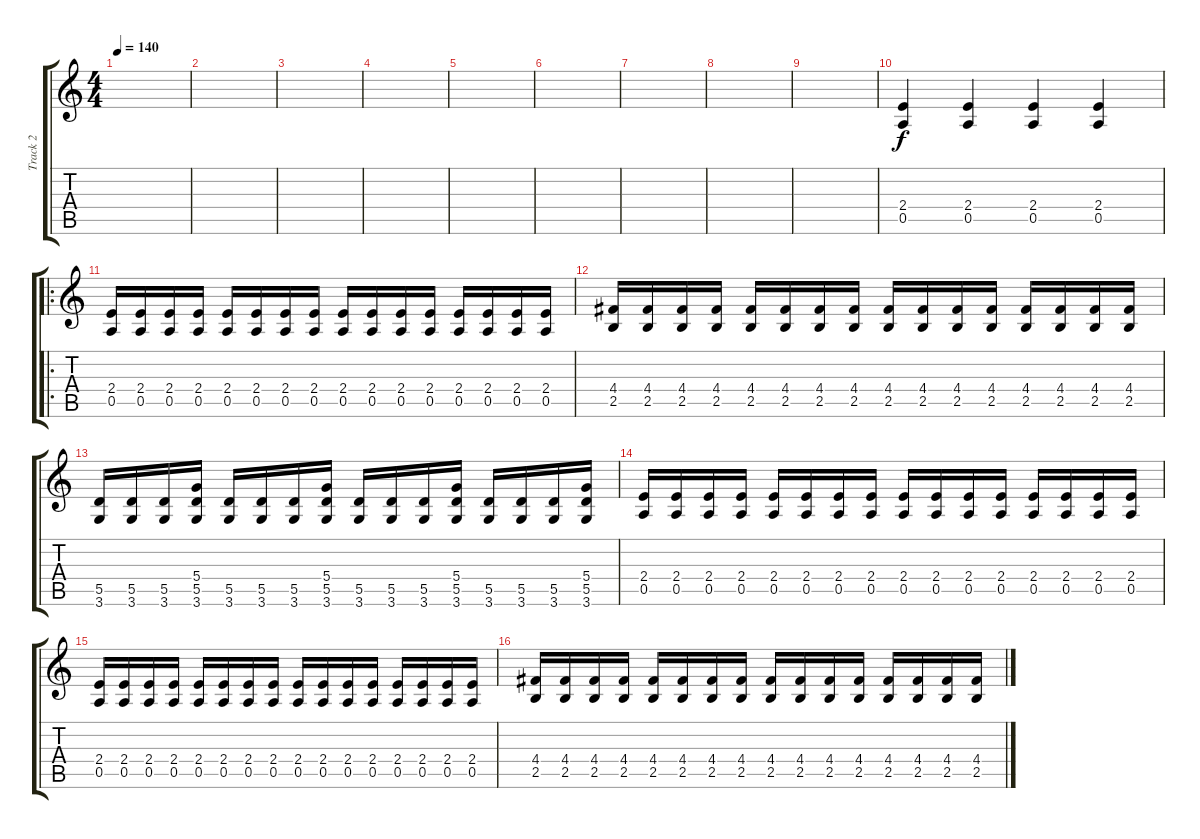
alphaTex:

\track ("Track 2" "Track 2") {instrument distortionguitar}
\staff {score tabs}
\tuning (E4 B3 G3 D3 A2 E2) {hide}
\ts (4 4)
\tempo 140
\clef g2
\ks c
|
|
|
|
|
|
|
|
|
(2.4 0.5).4{volume 0} (2.4 0.5).4{volume 10} (2.4 0.5).4 (2.4 0.5).4 |
\ro
(2.4 0.5).16 (2.4 0.5).16 (2.4 0.5).16 (2.4 0.5).16 (2.4 0.5).16 (2.4 0.5).16 (2.4 0.5).16 (2.4 0.5).16 (2.4 0.5).16 (2.4 0.5).16 (2.4 0.5).16 (2.4 0.5).16 (2.4 0.5).16 (2.4 0.5).16 (2.4 0.5).16 (2.4 0.5).16 |
(4.4 2.5).16 (4.4 2.5).16 (4.4 2.5).16 (4.4 2.5).16 (4.4 2.5).16 (4.4 2.5).16 (4.4 2.5).16 (4.4 2.5).16 (4.4 2.5).16 (4.4 2.5).16 (4.4 2.5).16 (4.4 2.5).16 (4.4 2.5).16 (4.4 2.5).16 (4.4 2.5).16 (4.4 2.5).16 |
(5.5 3.6).16 (5.5 3.6).16 (5.5 3.6).16 (5.4 5.5 3.6).16 (5.5 3.6).16 (5.5 3.6).16 (5.5 3.6).16 (5.4 5.5 3.6).16 (5.5 3.6).16 (5.5 3.6).16 (5.5 3.6).16 (5.4 5.5 3.6).16 (5.5 3.6).16 (5.5 3.6).16 (5.5 3.6).16 (5.4 5.5 3.6).16 |
(2.4 0.5).16 (2.4 0.5).16 (2.4 0.5).16 (2.4 0.5).16 (2.4 0.5).16 (2.4 0.5).16 (2.4 0.5).16 (2.4 0.5).16 (2.4 0.5).16 (2.4 0.5).16 (2.4 0.5).16 (2.4 0.5).16 (2.4 0.5).16 (2.4 0.5).16 (2.4 0.5).16 (2.4 0.5).16 |
(2.4 0.5).16 (2.4 0.5).16 (2.4 0.5).16 (2.4 0.5).16 (2.4 0.5).16 (2.4 0.5).16 (2.4 0.5).16 (2.4 0.5).16 (2.4 0.5).16 (2.4 0.5).16 (2.4 0.5).16 (2.4 0.5).16 (2.4 0.5).16 (2.4 0.5).16 (2.4 0.5).16 (2.4 0.5).16 |
(4.4 2.5).16 (4.4 2.5).16 (4.4 2.5).16 (4.4 2.5).16 (4.4 2.5).16 (4.4 2.5).16 (4.4 2.5).16 (4.4 2.5).16 (4.4 2.5).16 (4.4 2.5).16 (4.4 2.5).16 (4.4 2.5).16 (4.4 2.5).16 (4.4 2.5).16 (4.4 2.5).16 (4.4 2.5).16
